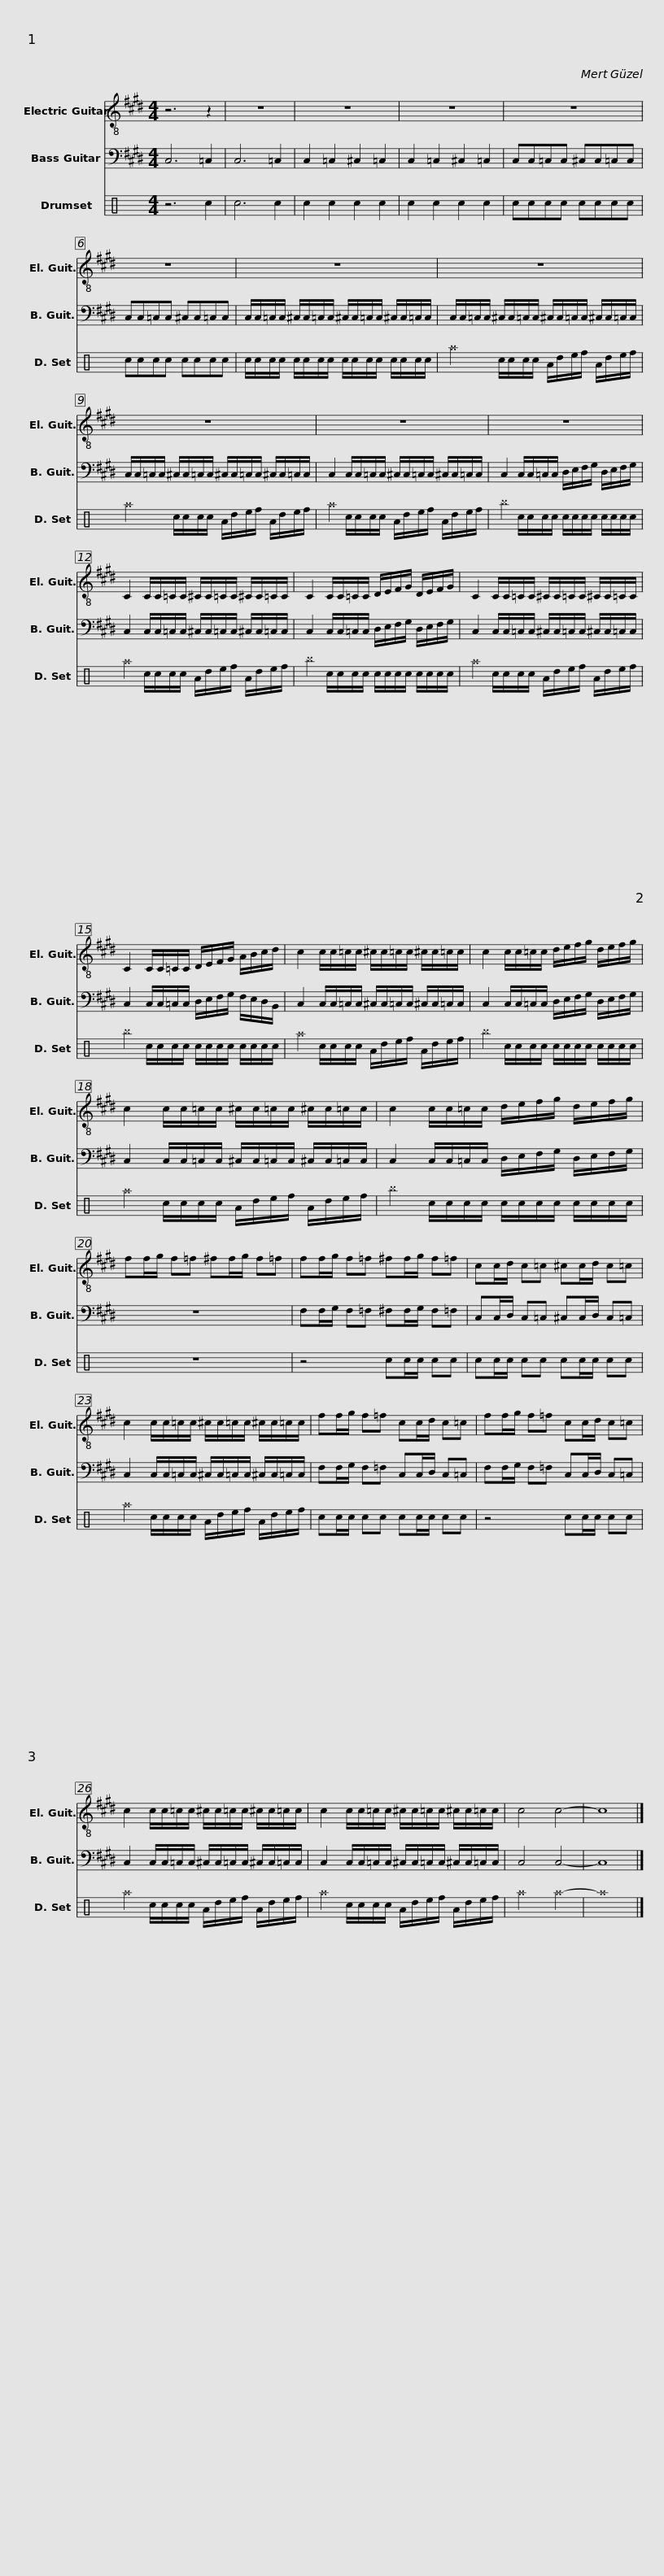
X:1
%%score 1 2 3
L:1/8
M:4/4
I:linebreak $
K:E
V:1 treble-8
V:2 bass transpose=-12
V:3 perc
K:none
V:1
 z6 z2 | z8 | z8 | z8 | z8 |$ %5
 z8 | z8 |$ z8 | z8 |$ z8 | %10
 z8 |$ C2 C/C/=C/C/ ^C/C/=C/C/ ^C/C/=C/C/ | C2 C/C/=C/C/ D/E/F/G/ D/E/F/G/ |$ C2 C/C/=C/C/ ^C/C/=C/C/ ^C/C/=C/C/ | C2 C/C/=C/C/ D/E/F/G/ A/B/c/d/ |$ %15
 c2 c/c/=c/c/ ^c/c/=c/c/ ^c/c/=c/c/ | c2 c/c/=c/c/ d/e/f/g/ d/e/f/g/ |$ c2 c/c/=c/c/ ^c/c/=c/c/ ^c/c/=c/c/ | c2 c/c/=c/c/ d/e/f/g/ d/e/f/g/ | ff/g/ f=f ^ff/g/ f=f |$ %20
 ff/g/ f=f ^ff/g/ f=f | cc/d/ c=c ^cc/d/ c=c | c2 c/c/=c/c/ ^c/c/=c/c/ ^c/c/=c/c/ |$ ff/g/ f=f cc/d/ c=c | ff/g/ f=f cc/d/ c=c | %25
 c2 c/c/=c/c/ ^c/c/=c/c/ ^c/c/=c/c/ |$ c2 c/c/=c/c/ ^c/c/=c/c/ ^c/c/=c/c/ | c4 c4- | c8 |] %29
V:2
 C,6 =C,2 | C,6 =C,2 | C,2 =C,2 ^C,2 =C,2 | C,2 =C,2 ^C,2 =C,2 | C,C,=C,C, ^C,C,=C,C, |$ %5
 C,C,=C,C, ^C,C,=C,C, | C,/C,/=C,/C,/ ^C,/C,/=C,/C,/ ^C,/C,/=C,/C,/ ^C,/C,/=C,/C,/ |$ C,/C,/=C,/C,/ ^C,/C,/=C,/C,/ ^C,/C,/=C,/C,/ ^C,/C,/=C,/C,/ | C,/C,/=C,/C,/ ^C,/C,/=C,/C,/ ^C,/C,/=C,/C,/ ^C,/C,/=C,/C,/ |$ C,2 C,/C,/=C,/C,/ ^C,/C,/=C,/C,/ ^C,/C,/=C,/C,/ | %10
 C,2 C,/C,/=C,/C,/ D,/E,/F,/G,/ D,/E,/F,/G,/ |$ C,2 C,/C,/=C,/C,/ ^C,/C,/=C,/C,/ ^C,/C,/=C,/C,/ | C,2 C,/C,/=C,/C,/ D,/E,/F,/G,/ D,/E,/F,/G,/ |$ C,2 C,/C,/=C,/C,/ ^C,/C,/=C,/C,/ ^C,/C,/=C,/C,/ | C,2 C,/C,/=C,/C,/ D,/E,/F,/G,/ F,/E,/D,/B,,/ |$ %15
 C,2 C,/C,/=C,/C,/ ^C,/C,/=C,/C,/ ^C,/C,/=C,/C,/ | C,2 C,/C,/=C,/C,/ D,/E,/F,/G,/ D,/E,/F,/G,/ |$ C,2 C,/C,/=C,/C,/ ^C,/C,/=C,/C,/ ^C,/C,/=C,/C,/ | C,2 C,/C,/=C,/C,/ D,/E,/F,/G,/ D,/E,/F,/G,/ | z8 |$ %20
 F,F,/G,/ F,=F, ^F,F,/G,/ F,=F, | C,C,/D,/ C,=C, ^C,C,/D,/ C,=C, | C,2 C,/C,/=C,/C,/ ^C,/C,/=C,/C,/ ^C,/C,/=C,/C,/ |$ F,F,/G,/ F,=F, C,C,/D,/ C,=C, | F,F,/G,/ F,=F, C,C,/D,/ C,=C, | %25
 C,2 C,/C,/=C,/C,/ ^C,/C,/=C,/C,/ ^C,/C,/=C,/C,/ |$ C,2 C,/C,/=C,/C,/ ^C,/C,/=C,/C,/ ^C,/C,/=C,/C,/ | C,4 C,4- | C,8 |] %29
V:3
[K:C] z6 c2 | c6 c2 | c2 c2 c2 c2 | c2 c2 c2 c2 | cccc cccc |$ %5
 cccc cccc | c/c/c/c/ c/c/c/c/ c/c/c/c/ c/c/c/c/ |$ ^a2 c/c/c/c/ A/d/e/f/ A/d/e/f/ | ^a2 c/c/c/c/ A/d/e/f/ A/d/e/f/ |$ ^a2 c/c/c/c/ A/d/e/f/ A/d/e/f/ | %10
 ^b2 c/c/c/c/ c/c/c/c/ c/c/c/c/ |$ ^a2 c/c/c/c/ A/d/e/f/ A/d/e/f/ | ^b2 c/c/c/c/ c/c/c/c/ c/c/c/c/ |$ ^a2 c/c/c/c/ A/d/e/f/ A/d/e/f/ | ^b2 c/c/c/c/ c/c/c/c/ c/c/c/c/ |$ %15
 ^a2 c/c/c/c/ A/d/e/f/ A/d/e/f/ | ^b2 c/c/c/c/ c/c/c/c/ c/c/c/c/ |$ ^a2 c/c/c/c/ A/d/e/f/ A/d/e/f/ | ^b2 c/c/c/c/ c/c/c/c/ c/c/c/c/ | z8 |$ %20
 z4 cc/c/ cc | cc/c/ cc cc/c/ cc | ^a2 c/c/c/c/ A/d/e/f/ A/d/e/f/ |$ cc/c/ cc cc/c/ cc | z4 cc/c/ cc | %25
 ^a2 c/c/c/c/ A/d/e/f/ A/d/e/f/ |$ ^a2 c/c/c/c/ A/d/e/f/ A/d/e/f/ | ^a4 ^a4- | ^a8 |] %29
